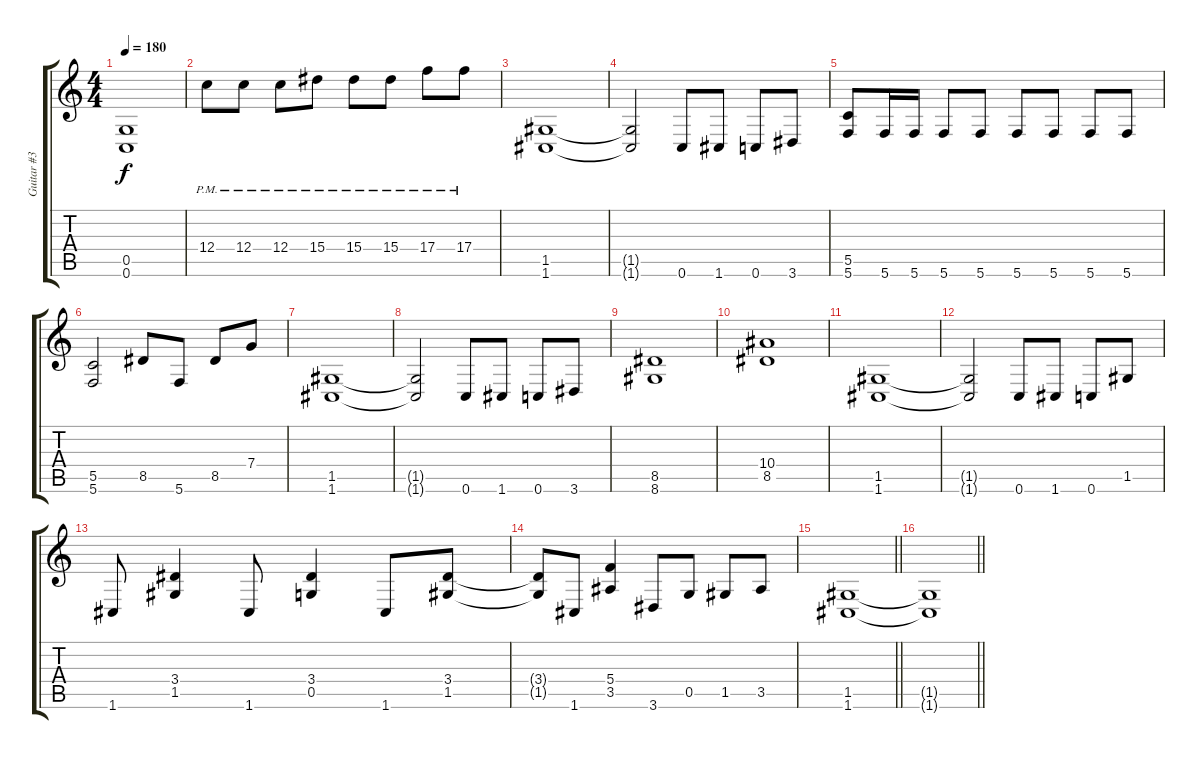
\track ("Guitar #3" "Guitar #3") {instrument distortionguitar}
\staff {score tabs}
\tuning (D4 A3 F3 C3 G2 C2) {hide}
\ts (4 4)
\tempo 180
\clef g2
\ks c
(0.5 0.6).1{dy f} |
12.4{pm}.8 12.4{pm}.8 12.4{pm}.8 15.4{pm}.8 15.4{pm}.8 15.4{pm}.8 17.4{pm}.8 17.4{pm}.8 |
(1.5 1.6).1 |
(1.5{t} 1.6{t}).2 0.6.8 1.6.8 0.6.8 3.6.8 |
(5.5 5.6).8 5.6.16 5.6.16 5.6.8 5.6.8 5.6.8 5.6.8 5.6.8 5.6.8 |
(5.5 5.6).2 8.5.8 5.6.8 8.5.8 7.4.8 |
(1.5 1.6).1 |
(1.5{t} 1.6{t}).2 0.6.8 1.6.8 0.6.8 3.6.8 |
(8.5 8.6).1 |
(10.4 8.5).1 |
(1.5 1.6).1 |
(1.5{t} 1.6{t}).2 0.6.8 1.6.8 0.6.8 1.5.8 |
1.6.8 (3.4 1.5).4 1.6.8 (3.4 0.5).4 1.6.8 (3.4 1.5).8 |
(3.4{t} 1.5{t}).8 1.6.8 (5.4 3.5).4 3.6.8 0.5.8 1.5.8 3.5.8 |
\barLineRight lightlight
(1.5 1.6).1 |
\barLineRight lightlight
(1.5{t} 1.6{t}).1
